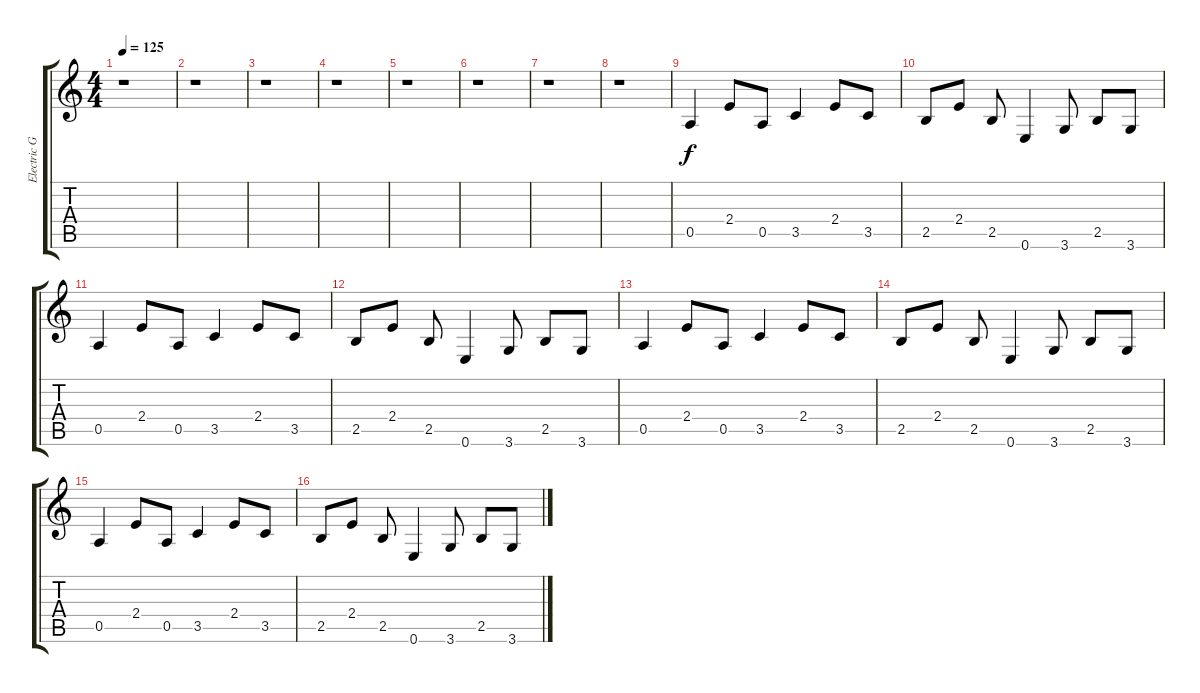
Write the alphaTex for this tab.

\track ("Electric Guitar" "Electric G") {instrument electricguitarclean}
\staff {score tabs}
\tuning (E4 B3 G3 D3 A2 E2) {hide}
\ts (4 4)
\tempo 125
\clef g2
\ks c
r.1{dy f} |
r.1 |
r.1 |
r.1 |
r.1 |
r.1 |
r.1 |
r.1 |
0.5.4 2.4.8 0.5.8 3.5.4 2.4.8 3.5.8 |
2.5.8 2.4.8 2.5.8 0.6.4 3.6.8 2.5.8 3.6.8 |
0.5.4 2.4.8 0.5.8 3.5.4 2.4.8 3.5.8 |
2.5.8 2.4.8 2.5.8 0.6.4 3.6.8 2.5.8 3.6.8 |
0.5.4 2.4.8 0.5.8 3.5.4 2.4.8 3.5.8 |
2.5.8 2.4.8 2.5.8 0.6.4 3.6.8 2.5.8 3.6.8 |
0.5.4 2.4.8 0.5.8 3.5.4 2.4.8 3.5.8 |
2.5.8 2.4.8 2.5.8 0.6.4 3.6.8 2.5.8 3.6.8
